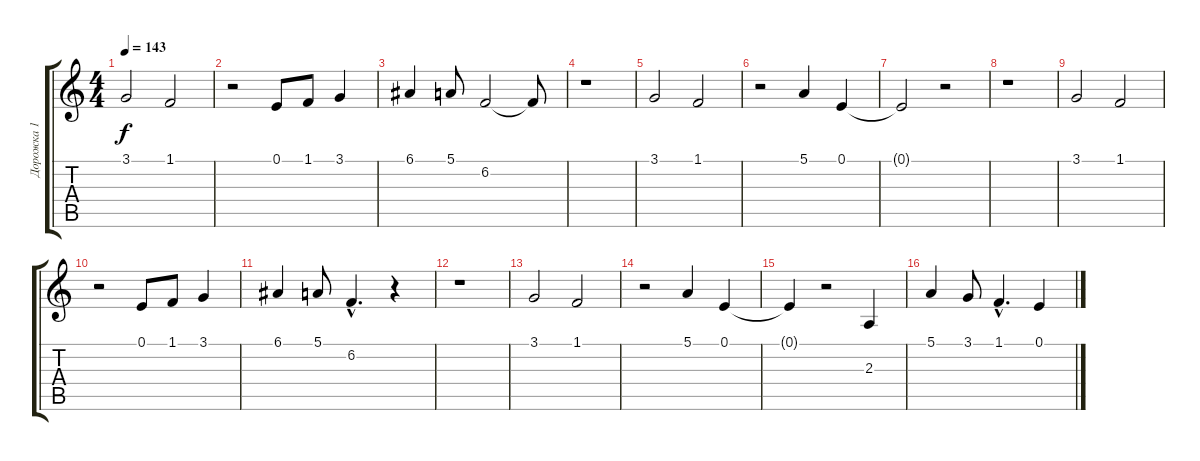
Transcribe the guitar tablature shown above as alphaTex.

\track ("Дорожка 1" "Дорожка 1") {instrument acousticgrandpiano}
\staff {score tabs}
\tuning (E4 B3 G3 D3 A2 E2) {hide}
\ts (4 4)
\tempo 143
\clef g2
\ks c
3.1.2{dy f instrument acousticgrandpiano} 1.1.2 |
r.2 0.1.8 1.1.8 3.1.4 |
6.1.4 5.1.8 6.2.2 6.2{t}.8 |
r.1 |
3.1.2 1.1.2 |
r.2 5.1.4 0.1.4 |
0.1{t}.2 r.2 |
r.1 |
3.1.2 1.1.2 |
r.2 0.1.8 1.1.8 3.1.4 |
6.1.4 5.1.8 6.2{hac}.4{d} r.4 |
r.1 |
3.1.2 1.1.2 |
r.2 5.1.4 0.1.4 |
0.1{t}.4 r.2 2.3.4 |
5.1.4 3.1.8 1.1{hac}.4{d} 0.1.4
